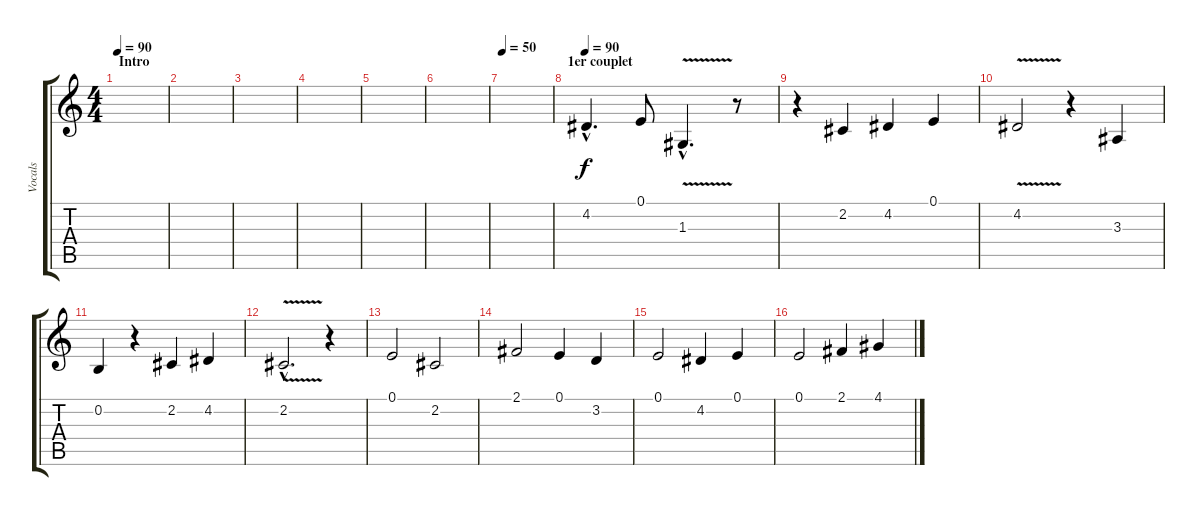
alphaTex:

\track ("Vocals" "Vocals") {instrument lead6voice}
\staff {score tabs}
\tuning (E4 B3 G3 D3 A2 E2) {hide}
\ts (4 4)
\section ("" "Intro")
\tempo 90
\clef g2
\ks c
|
|
|
|
|
|
\tempo 50
|
\section ("" "1er couplet")
\tempo 90
4.2{hac}.4{d} 0.1.8 1.3{v hac}.4{d} r.8 |
r.4 2.2.4 4.2.4 0.1.4 |
4.2{v}.2 r.4 3.3.4 |
0.2.4 r.4 2.2.4 4.2.4 |
2.2{v hac}.2{d} r.4 |
0.1.2 2.2.2 |
2.1.2 0.1.4 3.2.4 |
0.1.2 4.2.4 0.1.4 |
0.1.2 2.1.4 4.1.4
